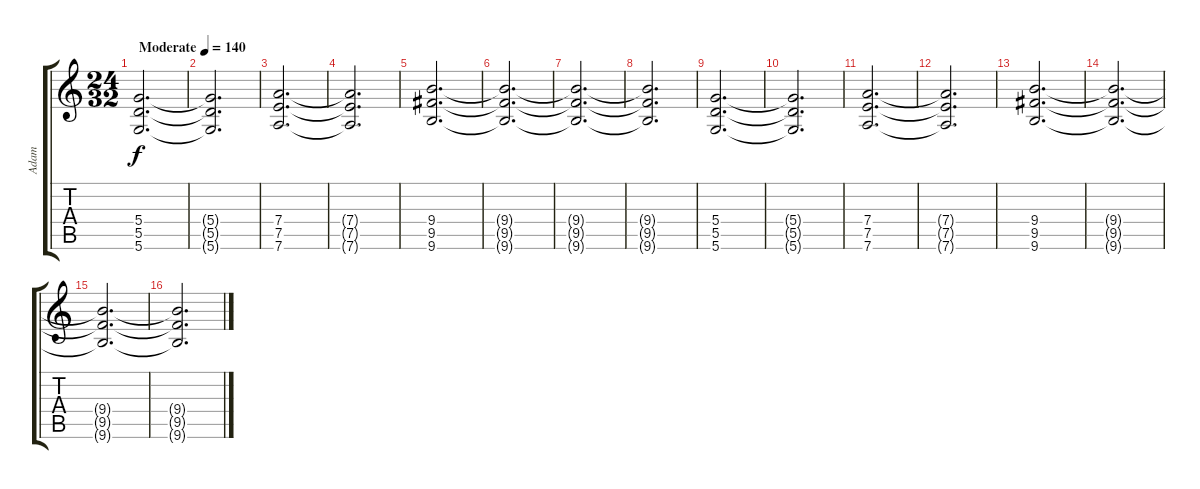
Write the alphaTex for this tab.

\track ("Adam" "Adam") {instrument electricguitarjazz}
\staff {score tabs}
\tuning (E4 B3 G3 D3 A2 D2) {hide}
\ts (24 32)
\tempo (140 "Moderate")
\clef g2
\ks c
(5.4 5.5 5.6).2{d dy f instrument electricguitarjazz} |
(5.4{t} 5.5{t} 5.6{t}).2{d} |
(7.4 7.5 7.6).2{d} |
(7.4{t} 7.5{t} 7.6{t}).2{d} |
(9.4 9.5 9.6).2{d} |
(9.4{t} 9.5{t} 9.6{t}).2{d} |
(9.4{t} 9.5{t} 9.6{t}).2{d} |
(9.4{t} 9.5{t} 9.6{t}).2{d} |
(5.4 5.5 5.6).2{d} |
(5.4{t} 5.5{t} 5.6{t}).2{d} |
(7.4 7.5 7.6).2{d} |
(7.4{t} 7.5{t} 7.6{t}).2{d} |
(9.4 9.5 9.6).2{d} |
(9.4{t} 9.5{t} 9.6{t}).2{d} |
(9.4{t} 9.5{t} 9.6{t}).2{d} |
(9.4{t} 9.5{t} 9.6{t}).2{d}
